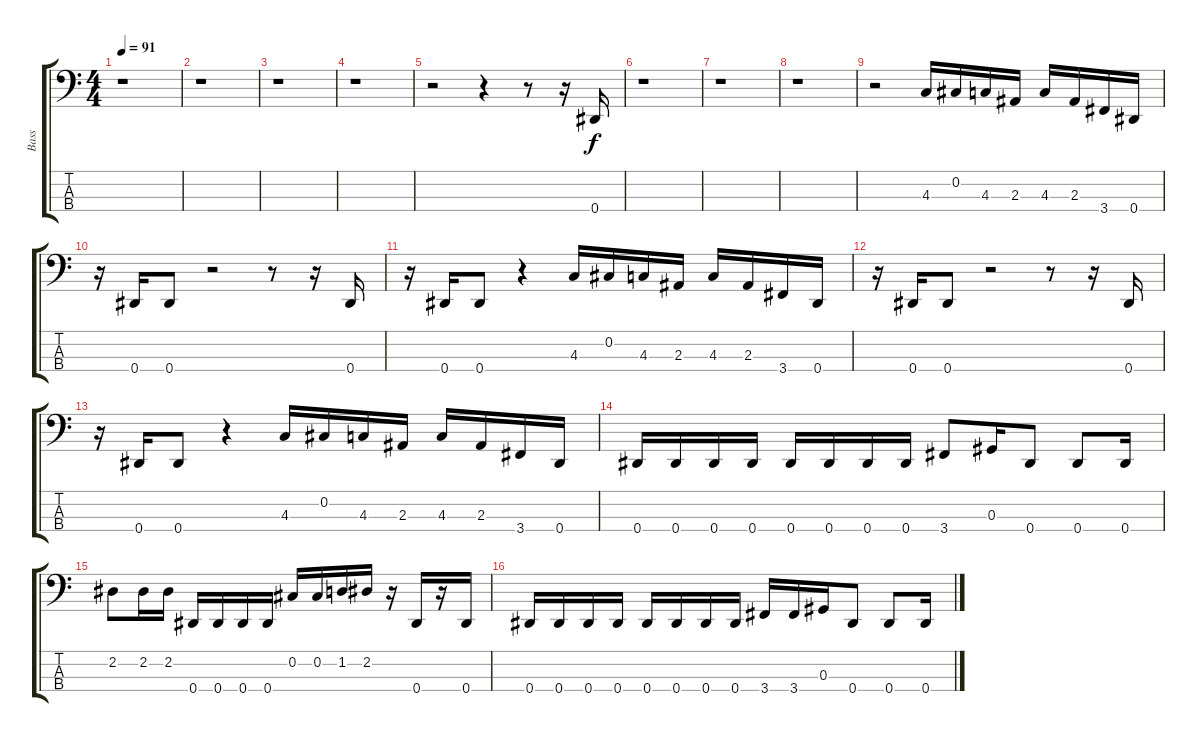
\track ("Bass" "Bass") {instrument electricbassfinger}
\staff {score tabs}
\tuning (Gb2 Db2 Ab1 Eb1) {hide}
\ts (4 4)
\tempo 91
\clef f4
\ks c
r.1{dy f instrument electricbassfinger} |
r.1 |
r.1 |
r.1 |
r.2 r.4 r.8 r.16 0.4.16 |
r.1 |
r.1 |
r.1 |
r.2 4.3.16 0.2.16 4.3.16 2.3.16 4.3.16 2.3.16 3.4.16 0.4.16 |
r.16 0.4.16 0.4.8 r.2 r.8 r.16 0.4.16 |
r.16 0.4.16 0.4.8 r.4 4.3.16 0.2.16 4.3.16 2.3.16 4.3.16 2.3.16 3.4.16 0.4.16 |
r.16 0.4.16 0.4.8 r.2 r.8 r.16 0.4.16 |
r.16 0.4.16 0.4.8 r.4 4.3.16 0.2.16 4.3.16 2.3.16 4.3.16 2.3.16 3.4.16 0.4.16 |
0.4.16 0.4.16 0.4.16 0.4.16 0.4.16 0.4.16 0.4.16 0.4.16 3.4.8 0.3.16 0.4.8 0.4.8 0.4.16 |
2.2.8 2.2.16 2.2.16 0.4.16 0.4.16 0.4.16 0.4.16 0.2.16 0.2.16 1.2.16 2.2.16 r.16 0.4.16 r.16 0.4.16 |
0.4.16 0.4.16 0.4.16 0.4.16 0.4.16 0.4.16 0.4.16 0.4.16 3.4.16 3.4.16 0.3.16 0.4.8 0.4.8 0.4.16
